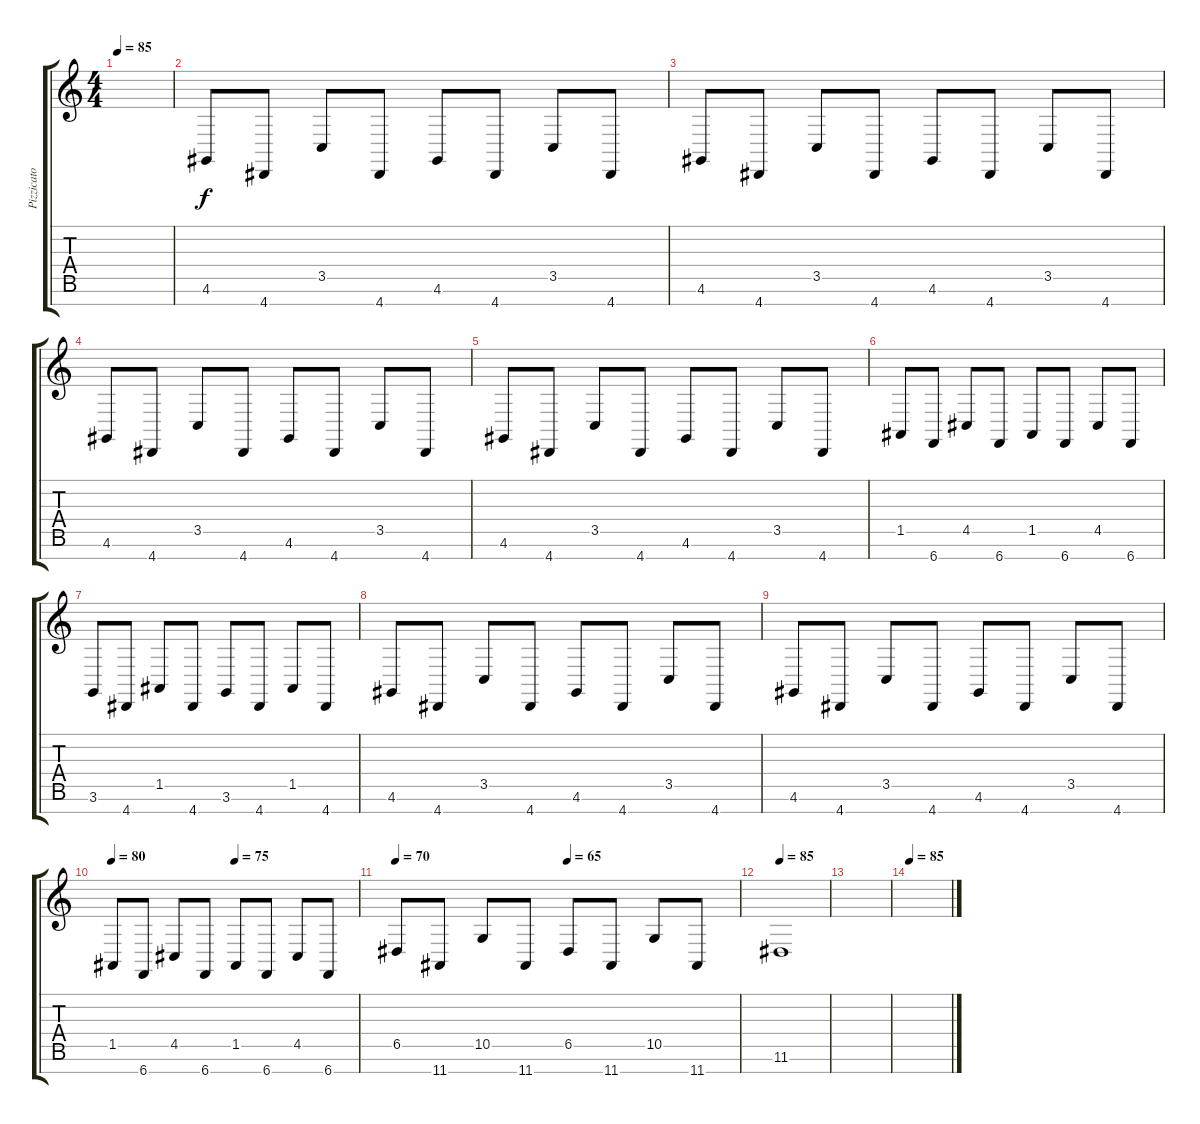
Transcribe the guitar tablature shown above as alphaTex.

\track ("Pizzicato Strings" "Pizzicato ") {instrument pizzicatostrings}
\staff {score tabs}
\tuning (E4 B3 G3 D3 A2 E2 B1) {hide}
\ts (4 4)
\tempo 85
\clef g2
\ks c
|
4.6.8 4.7.8 3.5.8 4.7.8 4.6.8 4.7.8 3.5.8 4.7.8 |
4.6.8 4.7.8 3.5.8 4.7.8 4.6.8 4.7.8 3.5.8 4.7.8 |
4.6.8 4.7.8 3.5.8 4.7.8 4.6.8 4.7.8 3.5.8 4.7.8 |
4.6.8 4.7.8 3.5.8 4.7.8 4.6.8 4.7.8 3.5.8 4.7.8 |
1.5.8 6.7.8 4.5.8 6.7.8 1.5.8 6.7.8 4.5.8 6.7.8 |
3.6.8 4.7.8 1.5.8 4.7.8 3.6.8 4.7.8 1.5.8 4.7.8 |
4.6.8 4.7.8 3.5.8 4.7.8 4.6.8 4.7.8 3.5.8 4.7.8 |
4.6.8 4.7.8 3.5.8 4.7.8 4.6.8 4.7.8 3.5.8 4.7.8 |
\tempo 80
\tempo (75 0.5)
1.5.8 6.7.8 4.5.8 6.7.8 1.5.8 6.7.8 4.5.8 6.7.8 |
\tempo 70
\tempo (65 0.5)
6.5.8 11.7.8 10.5.8 11.7.8 6.5.8 11.7.8 10.5.8 11.7.8 |
\tempo 85
11.6.1 |
|
\tempo 85
